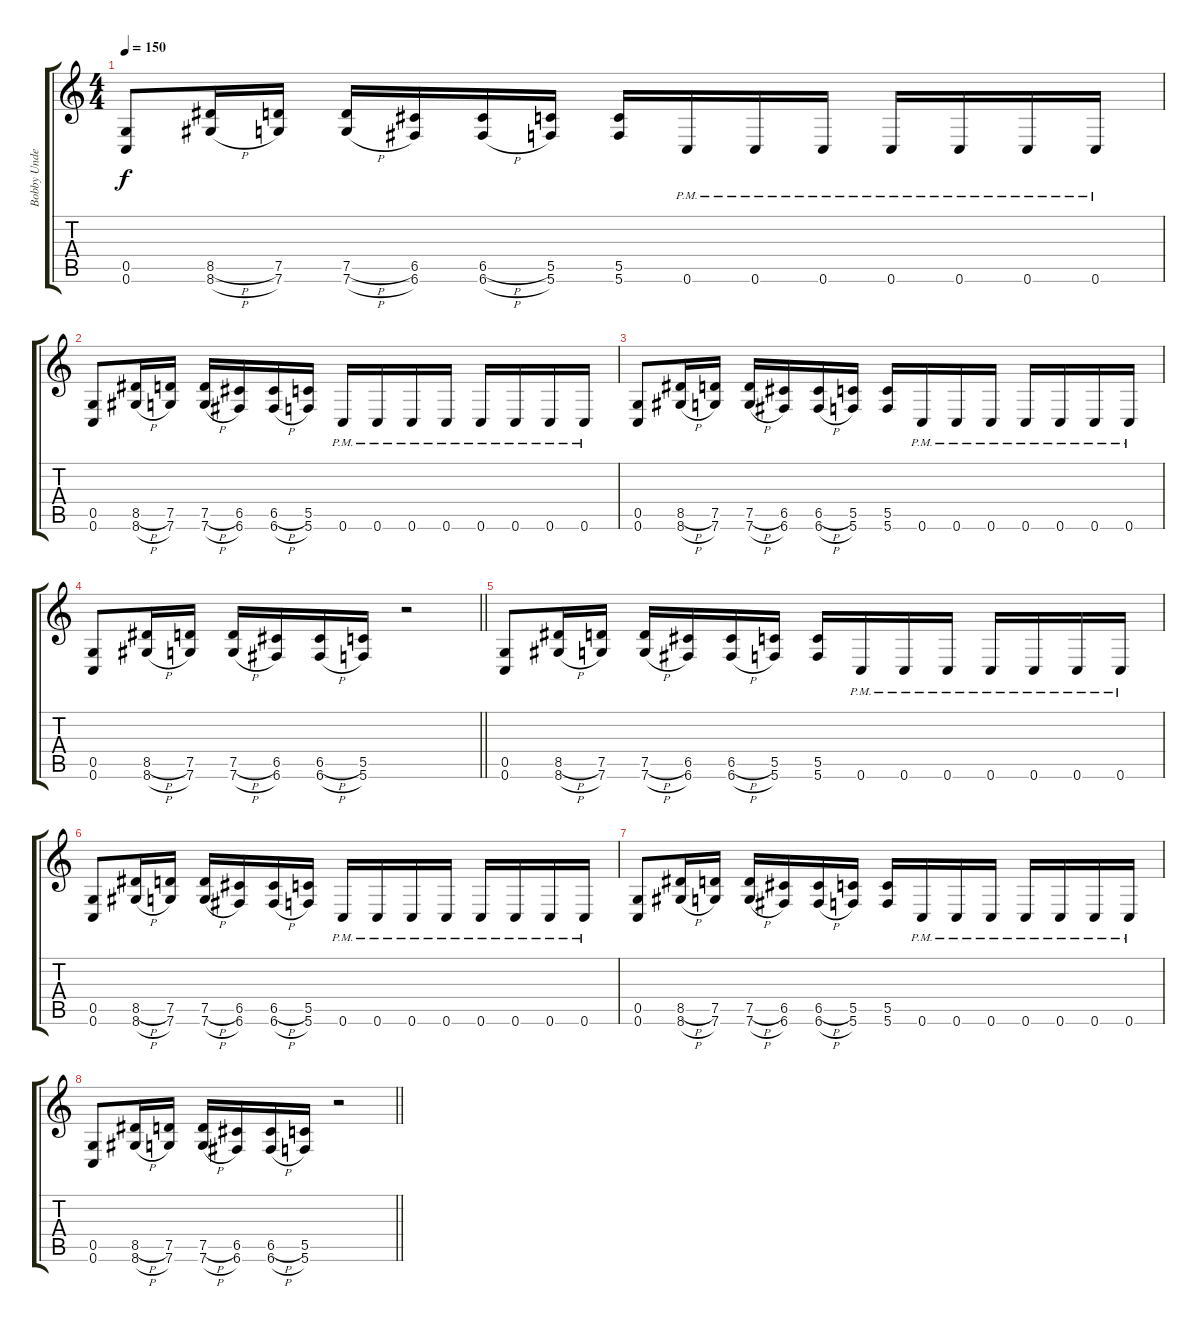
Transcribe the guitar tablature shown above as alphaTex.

\track ("Bobby Undertaker" "Bobby Unde") {instrument distortionguitar}
\staff {score tabs}
\tuning (D4 A3 F3 C3 G2 C2) {hide}
\ts (4 4)
\section ("" "")
\tempo 150
\clef g2
\ks c
(0.5 0.6).8{dy f} (8.5{h} 8.6{h}).16 (7.5 7.6).16 (7.5{h} 7.6{h}).16 (6.5 6.6).16 (6.5{h} 6.6{h}).16 (5.5 5.6).16 (5.5 5.6).16 0.6{pm}.16 0.6{pm}.16 0.6{pm}.16 0.6{pm}.16 0.6{pm}.16 0.6{pm}.16 0.6{pm}.16 |
(0.5 0.6).8 (8.5{h} 8.6{h}).16 (7.5 7.6).16 (7.5{h} 7.6{h}).16 (6.5 6.6).16 (6.5{h} 6.6{h}).16 (5.5 5.6).16 0.6{pm}.16 0.6{pm}.16 0.6{pm}.16 0.6{pm}.16 0.6{pm}.16 0.6{pm}.16 0.6{pm}.16 0.6{pm}.16 |
(0.5 0.6).8 (8.5{h} 8.6{h}).16 (7.5 7.6).16 (7.5{h} 7.6{h}).16 (6.5 6.6).16 (6.5{h} 6.6{h}).16 (5.5 5.6).16 (5.5 5.6).16 0.6{pm}.16 0.6{pm}.16 0.6{pm}.16 0.6{pm}.16 0.6{pm}.16 0.6{pm}.16 0.6{pm}.16 |
\barLineRight lightlight
(0.5 0.6).8 (8.5{h} 8.6{h}).16 (7.5 7.6).16 (7.5{h} 7.6{h}).16 (6.5 6.6).16 (6.5{h} 6.6{h}).16 (5.5 5.6).16 r.2 |
\section ("" "")
(0.5 0.6).8 (8.5{h} 8.6{h}).16 (7.5 7.6).16 (7.5{h} 7.6{h}).16 (6.5 6.6).16 (6.5{h} 6.6{h}).16 (5.5 5.6).16 (5.5 5.6).16 0.6{pm}.16 0.6{pm}.16 0.6{pm}.16 0.6{pm}.16 0.6{pm}.16 0.6{pm}.16 0.6{pm}.16 |
(0.5 0.6).8 (8.5{h} 8.6{h}).16 (7.5 7.6).16 (7.5{h} 7.6{h}).16 (6.5 6.6).16 (6.5{h} 6.6{h}).16 (5.5 5.6).16 0.6{pm}.16 0.6{pm}.16 0.6{pm}.16 0.6{pm}.16 0.6{pm}.16 0.6{pm}.16 0.6{pm}.16 0.6{pm}.16 |
(0.5 0.6).8 (8.5{h} 8.6{h}).16 (7.5 7.6).16 (7.5{h} 7.6{h}).16 (6.5 6.6).16 (6.5{h} 6.6{h}).16 (5.5 5.6).16 (5.5 5.6).16 0.6{pm}.16 0.6{pm}.16 0.6{pm}.16 0.6{pm}.16 0.6{pm}.16 0.6{pm}.16 0.6{pm}.16 |
\barLineRight lightlight
(0.5 0.6).8 (8.5{h} 8.6{h}).16 (7.5 7.6).16 (7.5{h} 7.6{h}).16 (6.5 6.6).16 (6.5{h} 6.6{h}).16 (5.5 5.6).16 r.2
